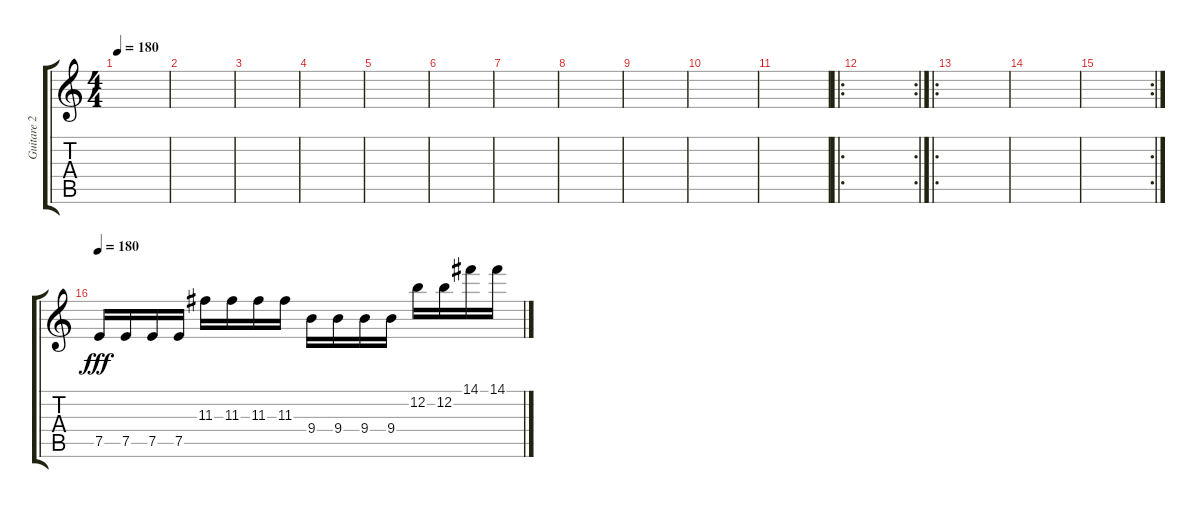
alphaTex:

\track ("Guitare 2" "Guitare 2") {instrument distortionguitar}
\staff {score tabs}
\tuning (E4 B3 G3 D3 A2 E2) {hide}
\ts (4 4)
\tempo 180
\clef g2
\ks c
|
|
|
|
|
|
|
|
|
|
|
\ro
\rc 2
|
\ro
|
|
\rc 2
|
\tempo 180
7.5.16{dy fff} 7.5.16 7.5.16 7.5.16 11.3.16 11.3.16 11.3.16 11.3.16 9.4.16 9.4.16 9.4.16 9.4.16 12.2.16 12.2.16 14.1.16 14.1.16
